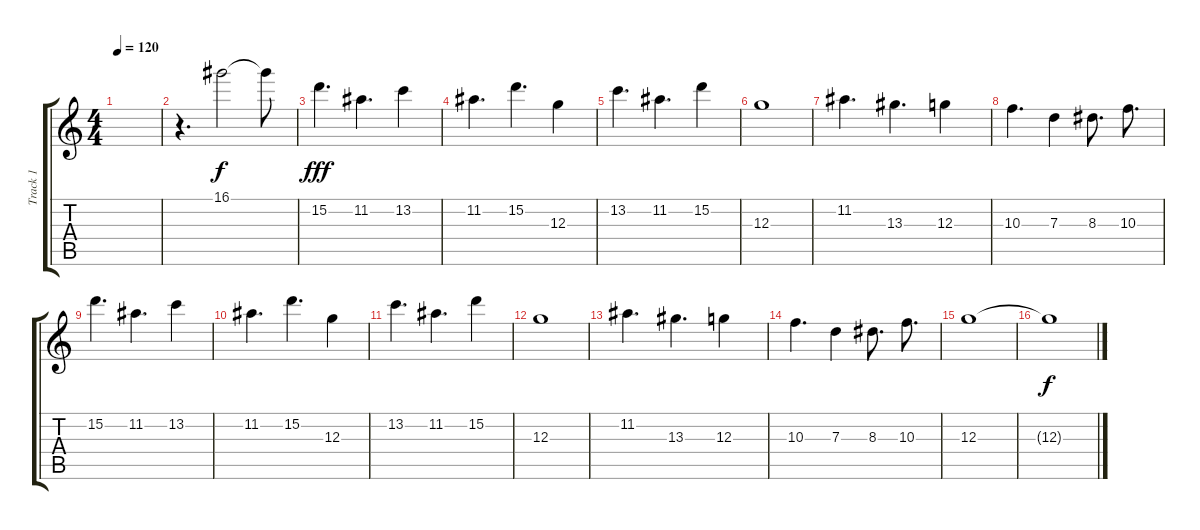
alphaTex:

\track ("Track 1" "Track 1") {instrument overdrivenguitar}
\staff {score tabs}
\tuning (E4 B3 G3 D3 A2 E2) {hide}
\ts (4 4)
\tempo 120
\clef g2
\ks c
|
r.4{d} 16.1.2{dy f} 16.1{t}.8 |
15.2.4{d dy fff} 11.2.4{d} 13.2.4 |
11.2.4{d} 15.2.4{d} 12.3.4 |
13.2.4{d} 11.2.4{d} 15.2.4 |
12.3.1 |
11.2.4{d} 13.3.4{d} 12.3.4 |
10.3.4{d} 7.3.4 8.3.8{d} 10.3.8{d} |
15.2.4{d} 11.2.4{d} 13.2.4 |
11.2.4{d} 15.2.4{d} 12.3.4 |
13.2.4{d} 11.2.4{d} 15.2.4 |
12.3.1 |
11.2.4{d} 13.3.4{d} 12.3.4 |
10.3.4{d} 7.3.4 8.3.8{d} 10.3.8{d} |
12.3.1 |
12.3{t}.1{dy f volume 0}
